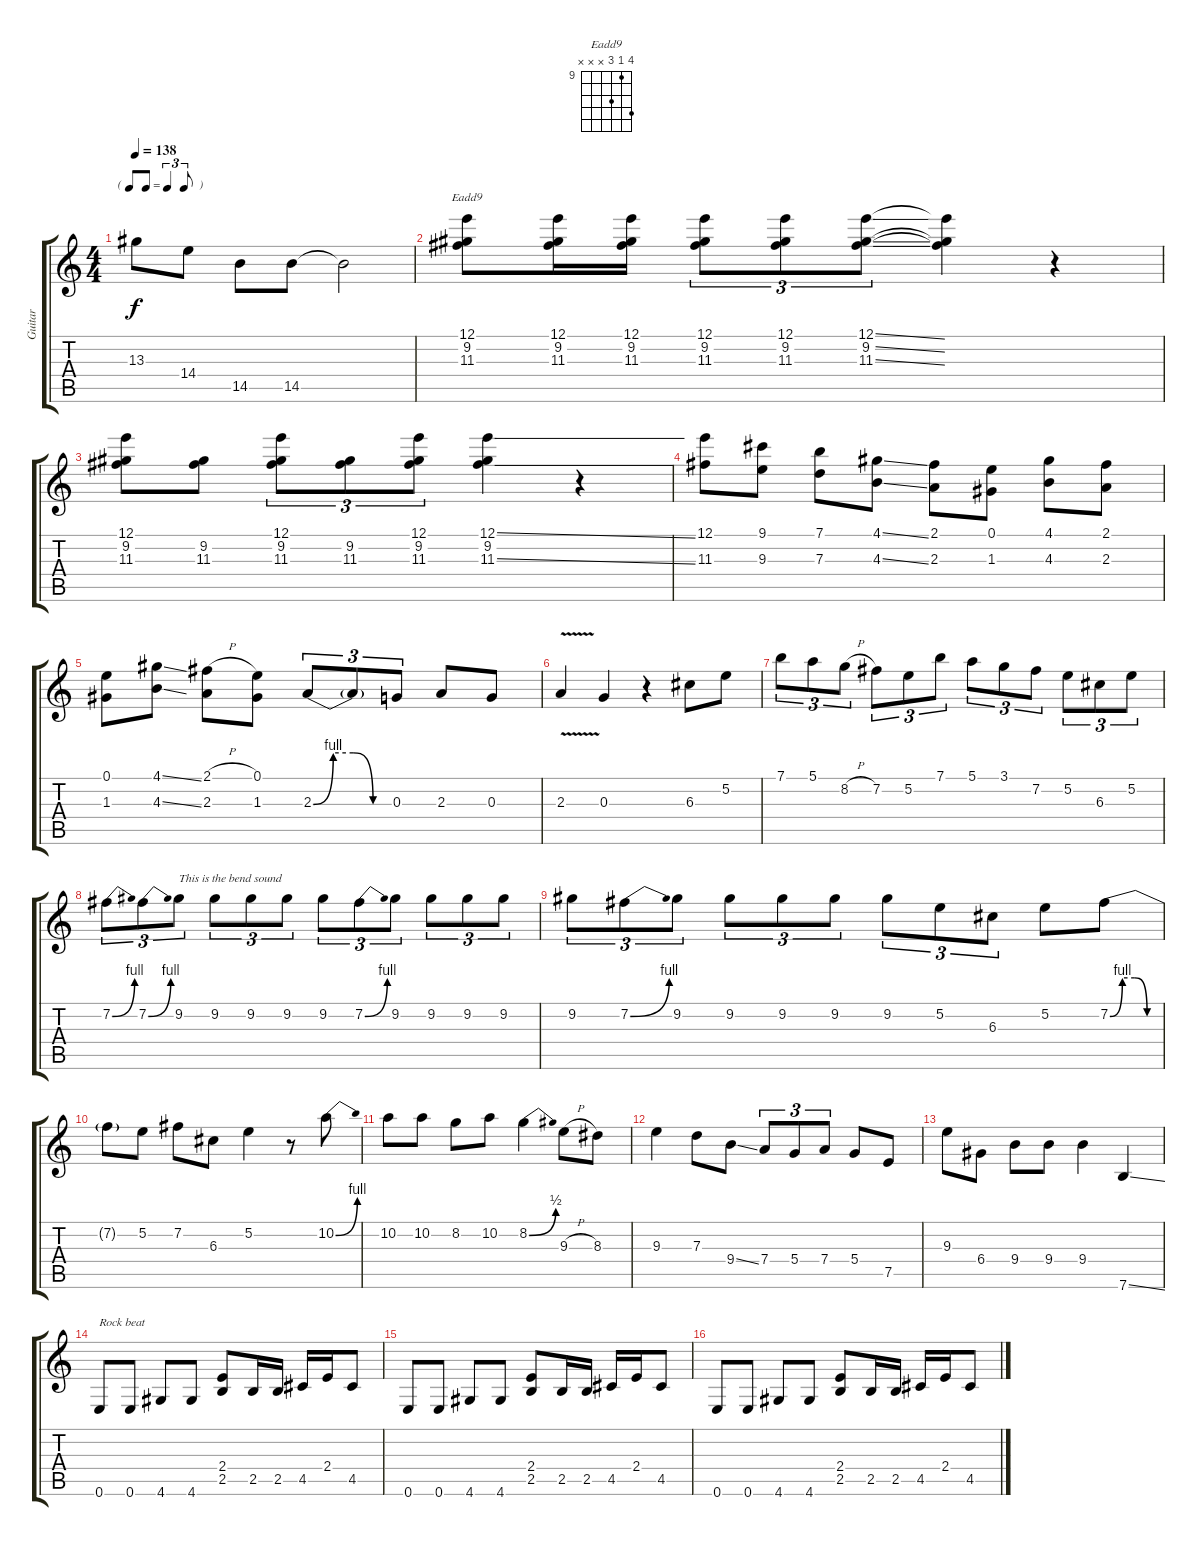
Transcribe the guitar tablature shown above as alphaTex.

\track ("Guitar" "Guitar") {instrument distortionguitar}
\staff {score tabs}
\tuning (E4 B3 G3 D3 A2 E2) {hide}
\chord ("Eadd9" 12 9 11 x x x) {firstfret 9}
\ts (4 4)
\tf triplet8th
\tempo 138
\clef g2
\ks c
13.3.8{dy f} 14.4.8 14.5.8 14.5.8 14.5{t}.2 |
(12.1 9.2 11.3).8{ch "Eadd9"} (12.1 9.2 11.3).16 (12.1 9.2 11.3).16 (12.1 9.2 11.3).8{tu (3 2)} (12.1 9.2 11.3).8{tu (3 2)} (12.1{ss} 9.2{ss} 11.3{ss}).8{tu (3 2)} (12.1{t} 9.2{t} 11.3{t}).4 r.4 |
(12.1 9.2 11.3).8 (9.2 11.3).8 (12.1 9.2 11.3).8{tu (3 2)} (9.2 11.3).8{tu (3 2)} (12.1 9.2 11.3).8{tu (3 2)} (12.1{ss} 9.2 11.3{ss}).4 r.4 |
(12.1 11.3).8 (9.1 9.3).8 (7.1 7.3).8 (4.1{ss} 4.3{ss}).8 (2.1 2.3).8 (0.1 1.3).8 (4.1 4.3).8 (2.1 2.3).8 |
(0.1 1.3).8 (4.1{ss} 4.3{ss}).8 (2.1{h} 2.3).8 (0.1 1.3).8 2.3{be (custom 0 0 15 4 30 4 45 0 60 0)}.8{tu (3 2)} 2.3{t}.8{tu (3 2)} 0.3.8{tu (3 2)} 2.3.8 0.3.8 |
2.3{v}.4 0.3.4 r.4 6.3.8 5.2.8 |
7.1.8{tu (3 2)} 5.1.8{tu (3 2)} 8.2{h}.8{tu (3 2)} 7.2.8{tu (3 2)} 5.2.8{tu (3 2)} 7.1.8{tu (3 2)} 5.1.8{tu (3 2)} 3.1.8{tu (3 2)} 7.2.8{tu (3 2)} 5.2.8{tu (3 2)} 6.3.8{tu (3 2)} 5.2.8{tu (3 2)} |
7.2{be (bend 0 0 60 4)}.8{tu (3 2)} 7.2{be (bend 0 0 60 4)}.8{tu (3 2)} 9.2.8{tu (3 2) txt "This is the bend sound"} 9.2.8{tu (3 2)} 9.2.8{tu (3 2)} 9.2.8{tu (3 2)} 9.2.8{tu (3 2)} 7.2{be (bend 0 0 60 4)}.8{tu (3 2)} 9.2.8{tu (3 2)} 9.2.8{tu (3 2)} 9.2.8{tu (3 2)} 9.2.8{tu (3 2)} |
9.2.8{tu (3 2)} 7.2{be (bend 0 0 60 4)}.8{tu (3 2)} 9.2.8{tu (3 2)} 9.2.8{tu (3 2)} 9.2.8{tu (3 2)} 9.2.8{tu (3 2)} 9.2.8{tu (3 2)} 5.2.8{tu (3 2)} 6.3.8{tu (3 2)} 5.2.8 7.2{be (custom 0 0 15 4 30 4 45 0 60 0)}.8 |
7.2{t}.8 5.2.8 7.2.8 6.3.8 5.2.4 r.8 10.2{be (bend 0 0 60 4)}.8 |
10.2.8 10.2.8 8.2.8 10.2.8 8.2{be (bend 0 0 60 2)}.4 9.3{h}.8 8.3.8 |
9.3.4 7.3.8 9.4{ss}.8 7.4.8{tu (3 2)} 5.4.8{tu (3 2)} 7.4.8{tu (3 2)} 5.4.8 7.5.8 |
9.3.8 6.4.8 9.4.8 9.4.8 9.4.4 7.6{ss}.4 |
0.6.8{txt "Rock beat"} 0.6.8 4.6.8 4.6.8 (2.4 2.5).8 2.5.16 2.5.16 4.5.16 2.4.16 4.5.8 |
0.6.8 0.6.8 4.6.8 4.6.8 (2.4 2.5).8 2.5.16 2.5.16 4.5.16 2.4.16 4.5.8 |
0.6.8 0.6.8 4.6.8 4.6.8 (2.4 2.5).8 2.5.16 2.5.16 4.5.16 2.4.16 4.5.8
